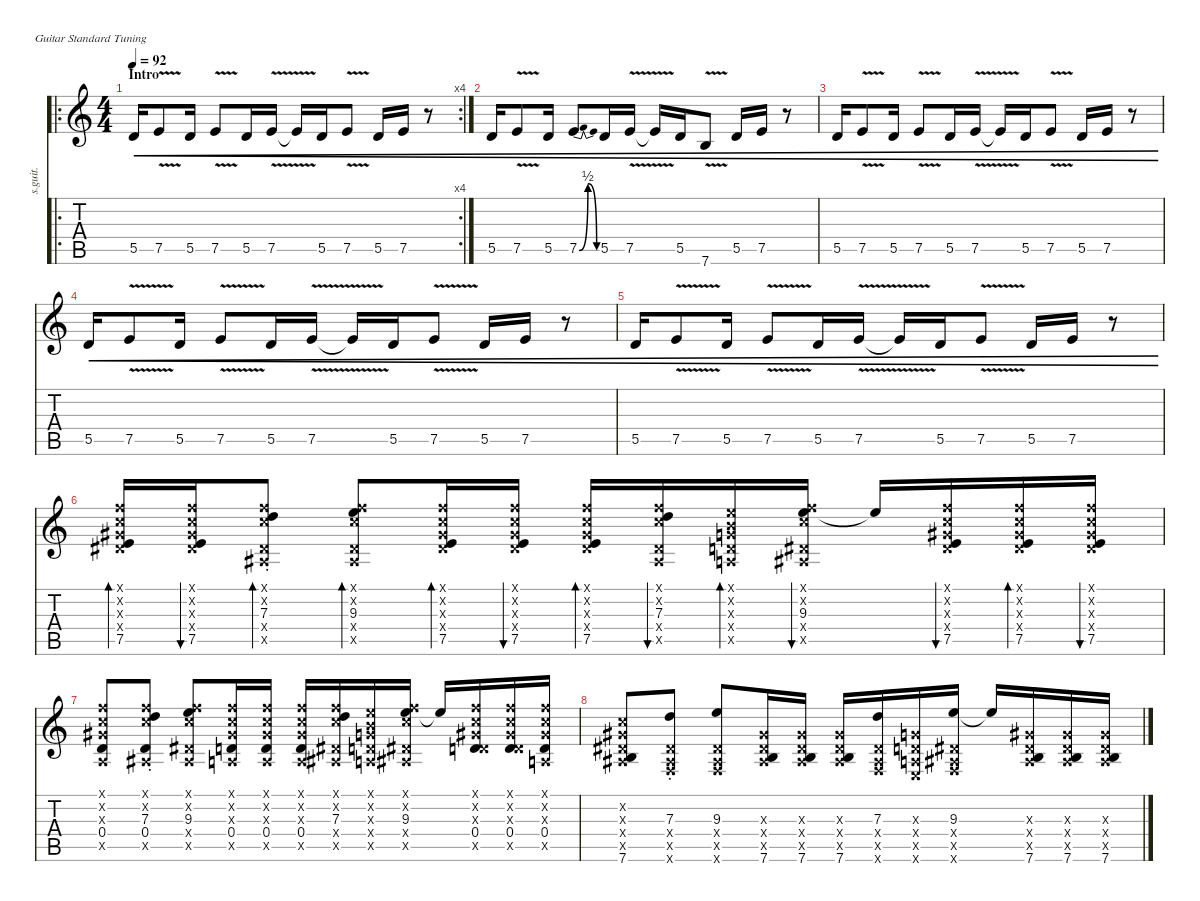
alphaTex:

\defaultSystemsLayout 4
\hideDynamics
\bracketExtendMode nobrackets
\track ("John Frusciante | 1962 Fender Stratocaster | Rhythm Guitar" "s.guit.") {instrument overdrivenguitar}
\staff {score tabs}
\tuning (E4 B3 G3 D3 A2 E2)
\ro
\rc 4
\ts (4 4)
\beaming (8 2 2 2 2)
\section ("" "Intro")
\tempo 92
\clef g2
\ks c
5.5.16{cre dy mp instrument overdrivenguitar} 7.5{v}.8{cre} 5.5.16{cre} 7.5{v}.8{cre} 5.5.16{cre} 7.5{v}.16{cre} 7.5{v t}.16{cre} 5.5.16{cre} 7.5{v}.8{cre} 5.5.16{cre} 7.5.16{cre} r.8{cre} |
5.5.16{cre} 7.5{v}.8{cre} 5.5.16{cre} 7.5{be (bendrelease 0 0 30 2 30 2 60 0)}.8{cre} 5.5.16{cre} 7.5{v}.16{cre} 7.5{v t}.16{cre} 5.5.16{cre} 7.6{v}.8{cre} 5.5.16{cre} 7.5.16{cre} r.8{cre} |
5.5.16{cre} 7.5{v}.8{cre} 5.5.16{cre} 7.5{v}.8{cre} 5.5.16{cre} 7.5{v}.16{cre} 7.5{v t}.16{cre} 5.5.16{cre} 7.5{v}.8{cre} 5.5.16{cre} 7.5.16{cre} r.8{cre} |
5.5.16{cre} 7.5{v}.8{cre} 5.5.16{cre} 7.5{v}.8{cre dy mf} 5.5.16{cre} 7.5{v}.16{cre} 7.5{v t}.16{cre} 5.5.16{cre} 7.5{v}.8{cre} 5.5.16{cre} 7.5.16{cre} r.8{cre} |
5.5.16{cre dy f} 7.5{v}.8{cre} 5.5.16{cre} 7.5{v}.8{cre} 5.5.16{cre} 7.5{v}.16{cre} 7.5{v t}.16{cre} 5.5.16{cre} 7.5{v}.8{cre} 5.5.16{cre} 7.5.16{cre} r.8{cre} |
(1.1{x} 1.2{x} 1.3{x acc #} 1.4{x acc #} 7.5).16{bd 30} (1.1{x} 1.2{x} 1.3{x acc #} 1.4{x acc #} 7.5).16{bu 30} (1.1{x} 1.2{x} 7.3{st} 1.4{x acc #} 1.5{x acc #}).8{bd 30} (1.1{x} 1.2{x} 9.3 1.4{x acc #} 1.5{x acc #}).8{bd 30} (1.1{x} 1.2{x} 1.3{x acc #} 1.4{x acc #} 7.5).16{bd 30} (1.1{x} 1.2{x} 1.3{x acc #} 1.4{x acc #} 7.5).16{bu 30} (1.1{x} 1.2{x} 1.3{x acc #} 1.4{x acc #} 7.5).16{bd 30} (1.1{x} 1.2{x} 7.3 1.4{x acc #} 1.5{x acc #}).16{bu 30} (0.1{x} 0.2{x} 0.3{x} 0.4{x} 0.5{x}).16{bd 30} (1.1{x} 1.2{x} 9.3 1.4{x acc #} 1.5{x acc #}).16{bu 30} 9.3{t}.16 (1.1{x} 1.2{x} 1.3{x acc #} 1.4{x acc #} 7.5).16{bu 30} (1.1{x} 1.2{x} 1.3{x acc #} 1.4{x acc #} 7.5).16{bd 30} (1.1{x} 1.2{x} 1.3{x acc #} 1.4{x acc #} 7.5).16{bu 30} |
(1.1{x} 1.2{x} 1.3{x acc #} 0.4 0.5{x}).8 (1.1{x} 1.2{x} 7.3{st} 0.4 1.5{x acc #}).8 (1.1{x} 1.2{x} 9.3 1.4{x acc #} 1.5{x acc #}).8 (1.1{x} 1.2{x} 1.3{x acc #} 0.4 0.5{x}).16 (1.1{x} 1.2{x} 1.3{x acc #} 0.4 0.5{x}).16 (1.1{x} 1.2{x} 1.3{x acc #} 0.4 0.5{x}).16 (1.1{x} 1.2{x} 7.3 1.4{x acc #} 1.5{x acc #}).16 (0.1{x} 0.2{x} 0.3{x} 0.4{x} 0.5{x}).16 (1.1{x} 1.2{x} 9.3 1.4{x acc #} 1.5{x acc #}).16 9.3{t}.16 (1.1{x} 1.2{x} 1.3{x acc #} 0.4 5.5{x}).16 (1.1{x} 1.2{x} 1.3{x acc #} 0.4 5.5{x}).16 (1.1{x} 1.2{x} 1.3{x acc #} 0.4 0.5{x}).16 |
(1.2{x} 1.3{x acc #} 1.4{x acc #} 1.5{x acc #} 7.6).8 (7.3{st} 1.4{x acc #} 1.5{x acc #} 1.6{x}).8 (9.3 1.4{x acc #} 1.5{x acc #} 1.6{x}).8 (1.3{x acc #} 1.4{x acc #} 1.5{x acc #} 7.6).16 (1.3{x acc #} 1.4{x acc #} 1.5{x acc #} 7.6).16 (1.3{x acc #} 1.4{x acc #} 1.5{x acc #} 7.6).16 (7.3 1.4{x acc #} 1.5{x acc #} 1.6{x}).16 (0.3{x} 0.4{x} 0.5{x} 0.6{x}).16 (9.3 1.4{x acc #} 1.5{x acc #} 1.6{x}).16 9.3{t}.16 (1.3{x acc #} 1.4{x acc #} 1.5{x acc #} 7.6).16 (1.3{x acc #} 1.4{x acc #} 1.5{x acc #} 7.6).16 (1.3{x acc #} 1.4{x acc #} 1.5{x acc #} 7.6).16
